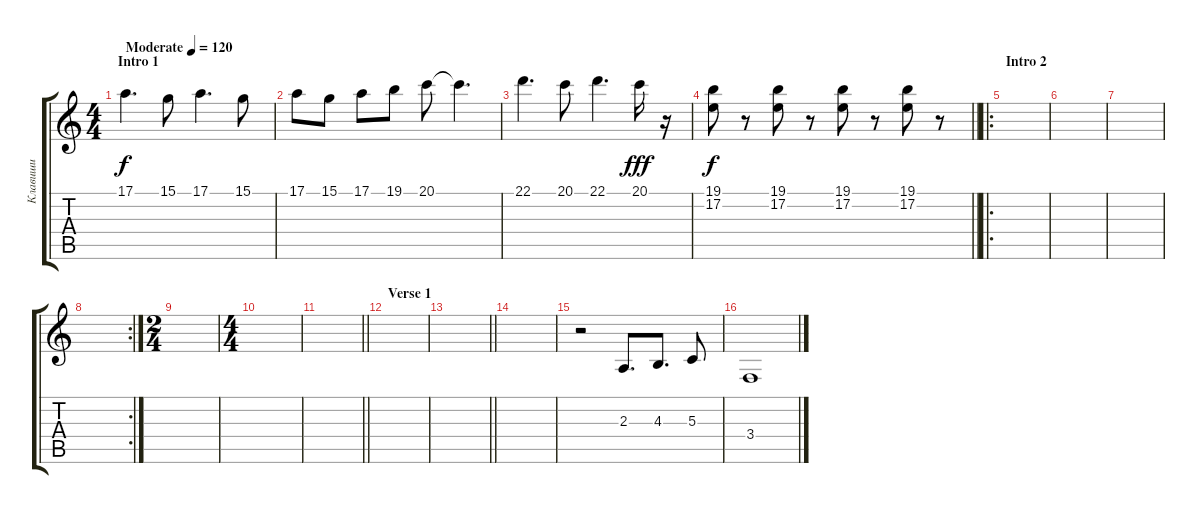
\track ("Клавиши" "Клавиши") {instrument electricpiano2}
\staff {score tabs}
\tuning (E4 B3 G3 D3 A2 E2) {hide}
\ts (4 4)
\section ("" "Intro 1")
\tempo (120 "Moderate")
\clef g2
\ks c
17.1.4{d dy f instrument electricpiano2} 15.1.8 17.1.4{d} 15.1.8 |
17.1.8 15.1.8 17.1.8 19.1.8 20.1.8 20.1{t}.4{d} |
22.1.4{d} 20.1.8 22.1.4{d} 20.1.16{dy fff} r.16 |
\barLineRight lightlight
(19.1 17.2).8{dy f} r.8 (19.1 17.2).8 r.8 (19.1 17.2).8 r.8 (19.1 17.2).8 r.8 |
\ro
\section ("" "Intro 2")
|
|
|
\rc 2
|
\ts (2 4)
|
\ts (4 4)
|
\barLineRight lightlight
|
\section ("" "Verse 1")
|
\barLineRight lightlight
|
|
r.2 2.3.8{d} 4.3.8{d} 5.3.8 |
3.4.1
